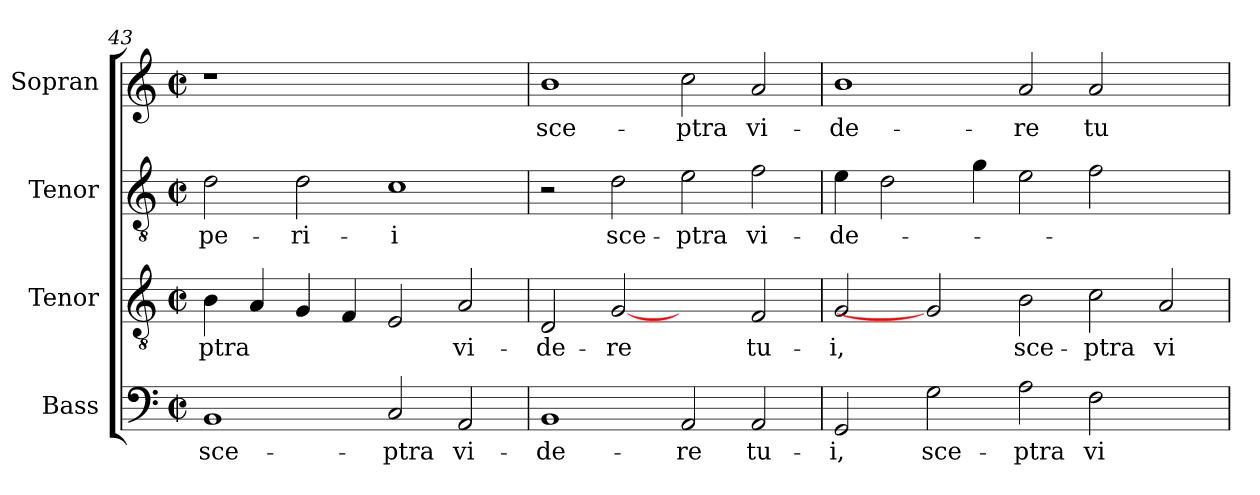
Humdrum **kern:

**kern	**text	**kern	**text	**kern	**text	**kern	**text
*part4	*part4	*part3	*part3	*part2	*part2	*part1	*part1
*staff4	*staff4	*staff3	*staff3	*staff2	*staff2	*staff1	*staff1
*I"Bass	*	*I"Tenor	*	*I"Tenor	*	*I"Sopran	*
*	*	*I'Tenor	*	*	*	*	*
!!LO:LB:g=z
*clefF4	*	*clefGv2	*	*clefGv2	*	*clefG2	*
*	*	*ITrd7c12	*	*ITrd7c12	*	*	*
*k[]	*	*k[]	*	*k[]	*	*k[]	*
*M2/2	*	*M2/2	*	*M2/2	*	*M2/2	*
*met(c|)	*	*met(c|)	*	*met(c|)	*	*met(c|)	*
=43	=43	=43	=43	=43	=43	=43	=43
!	!LO:LY:b:color=#000000	!	!	!	!	!	!
!	!	!	!LO:LY:b:color=#000000	!	!	!	!
!	!	!	!	!	!LO:LY:b:color=#000000	!LO:N:vis=1	!
1BBi	sce-	4BBi\	-ptra	2Di\	-pe-	1r	.
.	.	4AAi/	.	.	.	.	.
!	!	!	!	!	!LO:LY:b:color=#000000	!	!
.	.	4GGi/	.	2Di\	-ri-	.	.
.	.	4FFi/	.	.	.	.	.
!	!LO:LY:b:color=#000000	!	!	!	!	!	!
!	!	!	!	!	!LO:LY:b:color=#000000	!	!
2Ci/	-ptra	2EEi/	.	1Ci	-i	1ryy	.
!	!LO:LY:b:color=#000000	!	!	!	!	!	!
!	!	!	!LO:LY:b:color=#000000	!	!	!	!
2AAi/	vi-	2AAi/	vi-	.	.	.	.
=44	=44	=44	=44	=44	=44	=44	=44
!	!LO:LY:b:color=#000000	!	!	!	!	!	!
!	!	!	!LO:LY:b:color=#000000	!	!	!	!
!	!	!	!	!	!	!	!LO:LY:b:color=#000000
1BBi	-de-	2DDi/	-de-	2r	.	1bi	sce-
!	!	!	!LO:LY:b:color=#000000	!	!	!	!
!	!	!	!	!	!LO:LY:b:color=#000000	!	!
.	.	[2GGi	-re	2Di\	sce-	.	.
!	!LO:LY:b:color=#000000	!	!	!	!	!	!
!	!	!	!	!	!LO:LY:b:color=#000000	!	!
!	!	!	!	!	!	!	!LO:LY:b:color=#000000
2AAi/	-re	2ryy	.	2Ei\	-ptra	2cci\	-ptra
!	!LO:LY:b:color=#000000	!	!	!	!	!	!
!	!	!	!LO:LY:b:color=#000000	!	!	!	!
!	!	!	!	!	!LO:LY:b:color=#000000	!	!
!	!	!	!	!	!	!	!LO:LY:b:color=#000000
2AAi/	tu-	2FFi/	tu-	2Fi\	vi-	2ai/	vi-
=45	=45	=45	=45	=45	=45	=45	=45
!	!LO:LY:b:color=#000000	!	!	!	!	!	!
!	!	!	!LO:LY:b:color=#000000	!	!	!	!
!	!	!	!	!	!LO:LY:b:color=#000000	!	!
!	!	!	!	!	!	!	!LO:LY:b:color=#000000
2GGi/	-i,	2GGi/	-i,	4Ei\	-de-	1bi	-de-
.	.	.	.	2Di\	.	.	.
!	!LO:LY:b:color=#000000	!	!	!	!	!	!
2Gi\	sce-	2GGi]	.	.	.	.	.
.	.	.	.	4Gi\	.	.	.
!	!LO:LY:b:color=#000000	!	!	!	!	!	!
!	!	!	!LO:LY:b:color=#000000	!	!	!	!
!	!	!	!	!	!	!	!LO:LY:b:color=#000000
2Ai\	-ptra	2BBi\	sce-	2Ei\	.	2ai/	-re
!	!LO:LY:b:color=#000000	!	!	!	!	!	!
!	!	!	!LO:LY:b:color=#000000	!	!	!	!
!	!	!	!	!	!	!	!LO:LY:b:color=#000000
2Fi\	vi-	2Ci\	-ptra	2Fi\	.	2ai/	tu-
!	!	!	!LO:LY:b:color=#000000	!	!	!	!
2ryy	.	2AAi/	vi-	2ryy	.	2ryy	.
=	=	=	=	=	=	=	=
*-	*-	*-	*-	*-	*-	*-	*-
